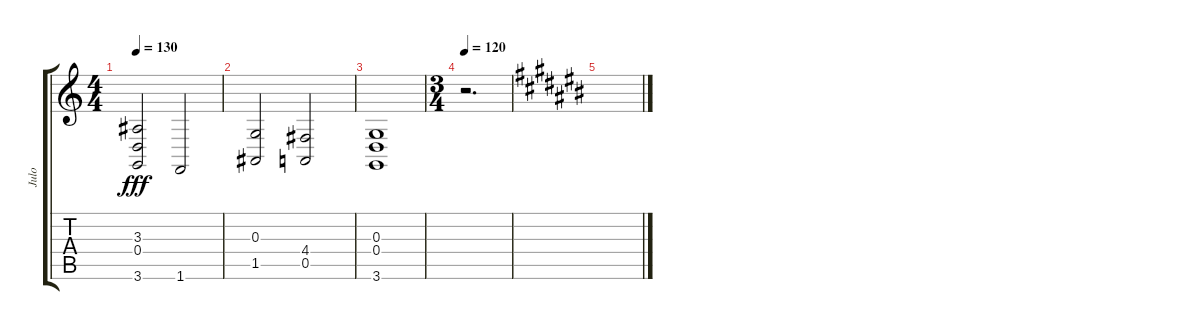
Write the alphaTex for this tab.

\track ("Julo" "Julo") {instrument lead1square}
\staff {score tabs}
\tuning (E4 B3 G3 D3 A2 E2) {hide}
\ts (4 4)
\tempo 130
\clef g2
\ks c
(3.3 0.4 3.6).2{dy fff} 1.6.2 |
(0.3 1.5).2 (4.4 0.5).2 |
(0.3 0.4 3.6).1 |
\ts (3 4)
\tempo 120
r.2{d} |
\ks c#
